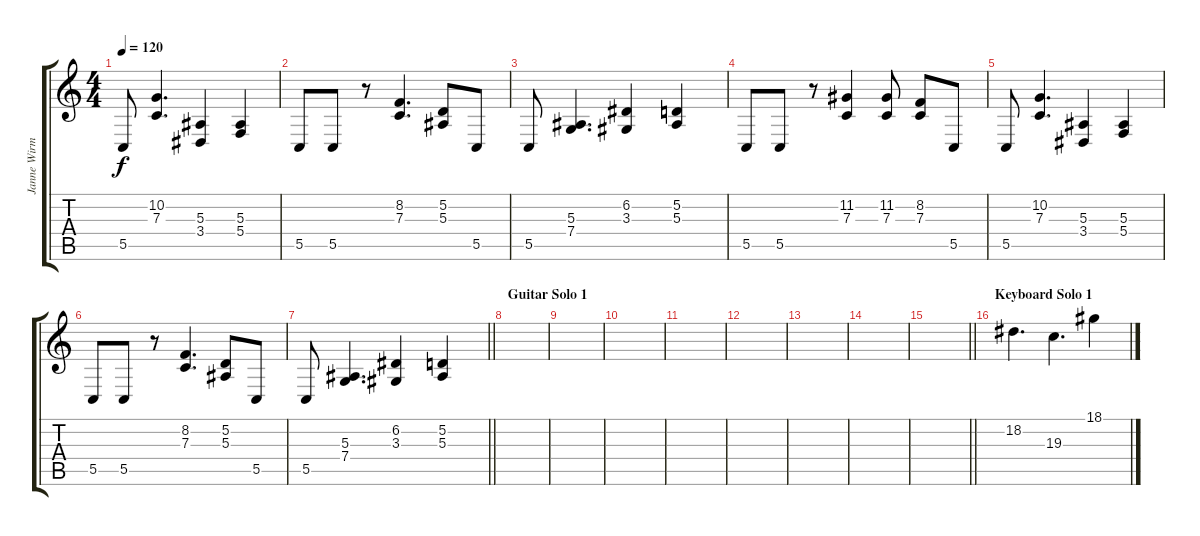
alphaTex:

\track ("Janne Wirman 2" "Janne Wirm") {instrument choiraahs}
\staff {score tabs}
\tuning (D4 A3 F3 C3 G2 D2) {hide}
\ts (4 4)
\tempo 120
\clef g2
\ks c
5.5.8{dy f} (10.2 7.3).4{d} (5.3 3.4).4 (5.3 5.4).4 |
5.5.8 5.5.8 r.8 (8.2 7.3).4{d} (5.2 5.3).8 5.5.8 |
5.5.8 (5.3 7.4).4{d} (6.2 3.3).4 (5.2 5.3).4 |
5.5.8 5.5.8 r.8 (11.2 7.3).4 (11.2 7.3).8 (8.2 7.3).8 5.5.8 |
5.5.8 (10.2 7.3).4{d} (5.3 3.4).4 (5.3 5.4).4 |
5.5.8 5.5.8 r.8 (8.2 7.3).4{d} (5.2 5.3).8 5.5.8 |
\barLineRight lightlight
5.5.8 (5.3 7.4).4{d} (6.2 3.3).4 (5.2 5.3).4 |
\section ("" "Guitar Solo 1")
|
|
|
|
|
|
|
\barLineRight lightlight
|
\section ("" "Keyboard Solo 1")
18.2.4{d instrument lead2sawtooth} 19.3.4{d} 18.1.4
